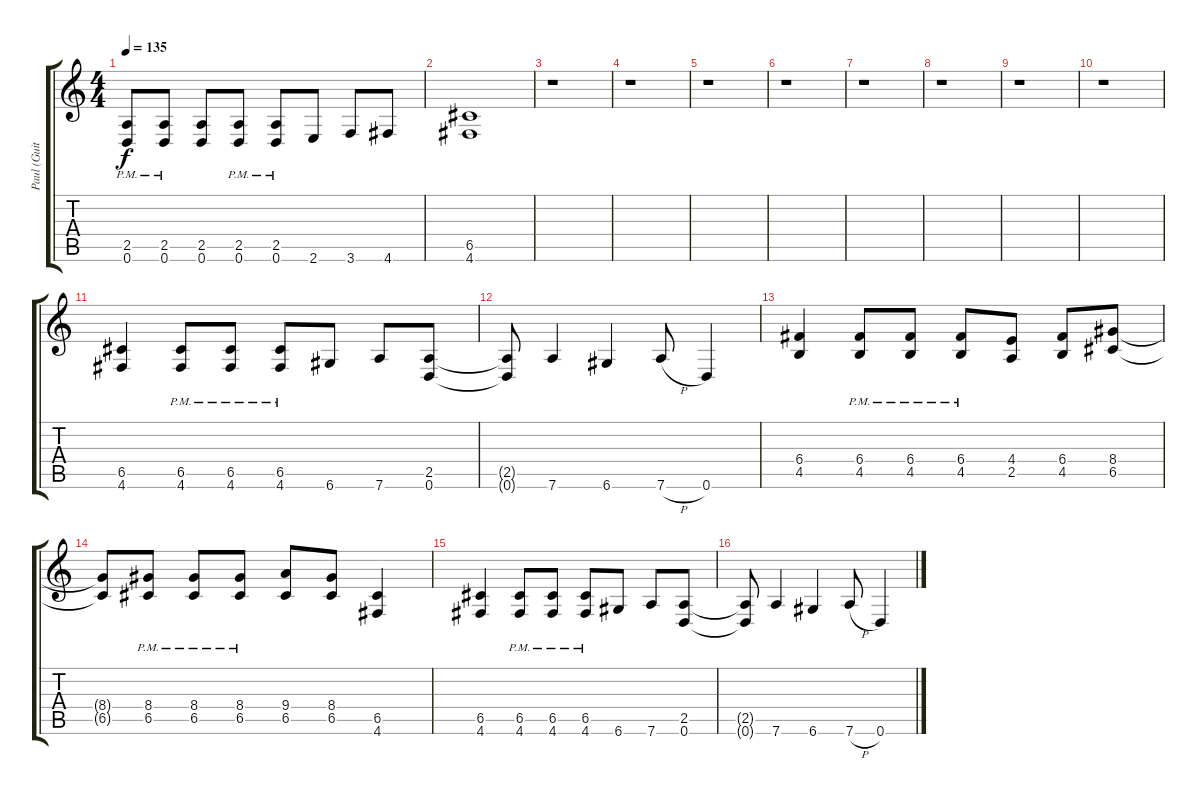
\track ("Paul (Guitar)" "Paul (Guit") {instrument distortionguitar}
\staff {score tabs}
\tuning (D4 A3 F3 C3 G2 D2) {hide}
\ts (4 4)
\tempo 135
\clef g2
\ks c
(2.5{pm} 0.6).8{dy f} (2.5{pm} 0.6).8 (2.5 0.6).8 (2.5{pm} 0.6).8 (2.5{pm} 0.6).8 2.6.8 3.6.8 4.6.8 |
(6.5 4.6).1 |
r.1 |
r.1 |
r.1 |
r.1 |
r.1 |
r.1 |
r.1 |
r.1 |
(6.5 4.6).4 (6.5{pm} 4.6).8 (6.5{pm} 4.6).8 (6.5{pm} 4.6).8 6.6.8 7.6.8 (2.5 0.6).8 |
(2.5{t} 0.6{t}).8 7.6.4 6.6.4 7.6{h}.8 0.6.4 |
(6.4 4.5).4 (6.4{pm} 4.5).8 (6.4{pm} 4.5).8 (6.4{pm} 4.5).8 (4.4 2.5).8 (6.4 4.5).8 (8.4 6.5).8 |
(8.4{t} 6.5{t}).8 (8.4{pm} 6.5).8 (8.4{pm} 6.5).8 (8.4{pm} 6.5).8 (9.4 6.5).8 (8.4 6.5).8 (6.5 4.6).4 |
(6.5 4.6).4 (6.5{pm} 4.6).8 (6.5{pm} 4.6).8 (6.5{pm} 4.6).8 6.6.8 7.6.8 (2.5 0.6).8 |
(2.5{t} 0.6{t}).8 7.6.4 6.6.4 7.6{h}.8 0.6.4
